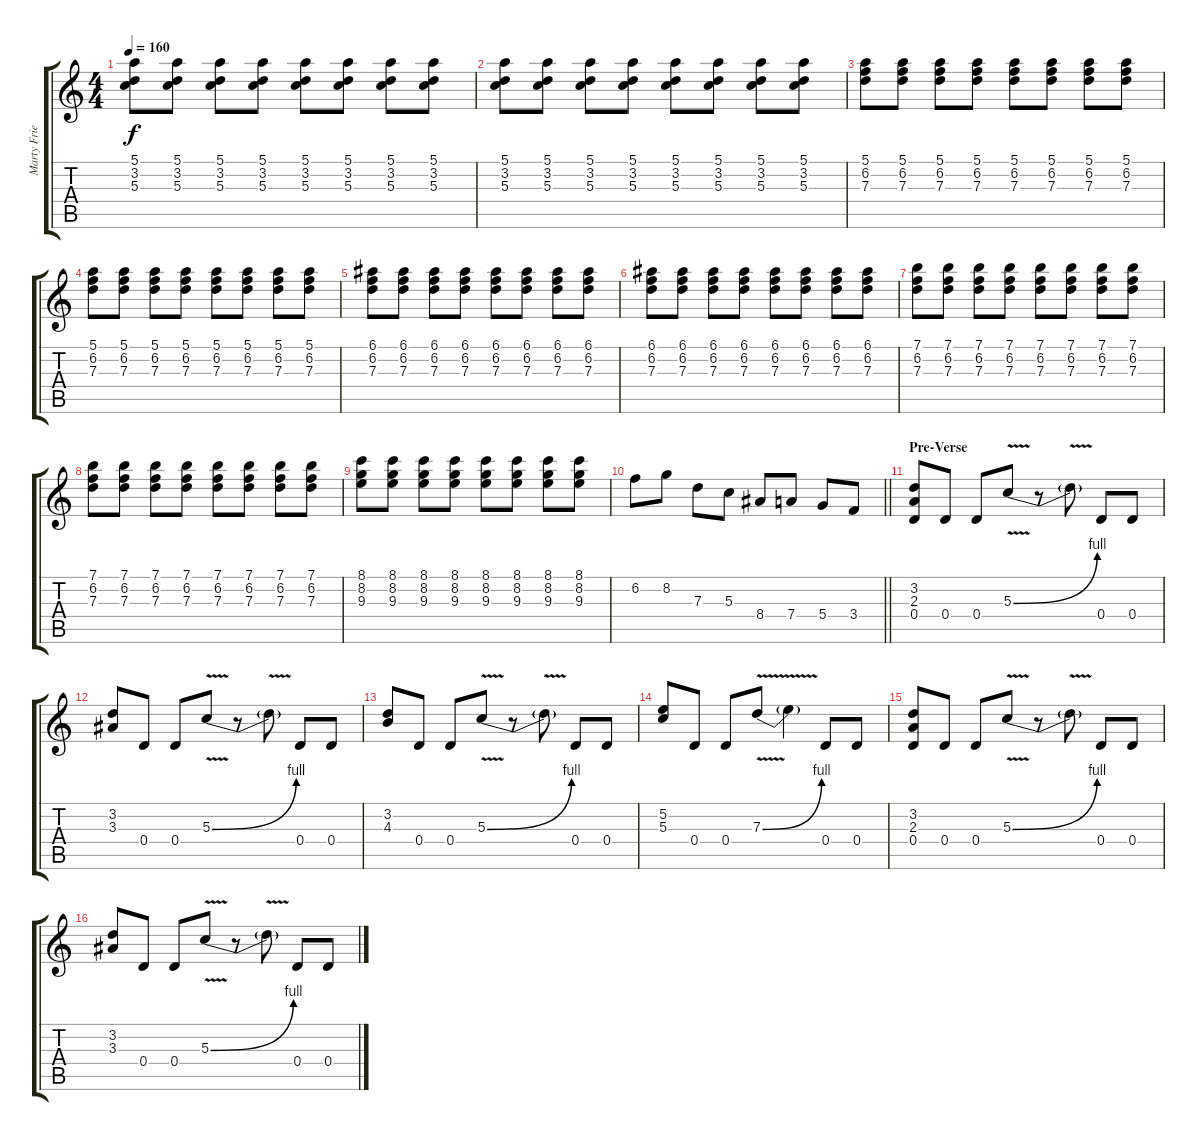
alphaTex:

\track ("Marty Friedman" "Marty Frie") {instrument distortionguitar}
\staff {score tabs}
\tuning (E4 B3 G3 D3 A2 E2) {hide}
\ts (4 4)
\tempo 160
\clef g2
\ks c
(5.1 3.2 5.3).8{dy f} (5.1 3.2 5.3).8 (5.1 3.2 5.3).8 (5.1 3.2 5.3).8 (5.1 3.2 5.3).8 (5.1 3.2 5.3).8 (5.1 3.2 5.3).8 (5.1 3.2 5.3).8 |
(5.1 3.2 5.3).8 (5.1 3.2 5.3).8 (5.1 3.2 5.3).8 (5.1 3.2 5.3).8 (5.1 3.2 5.3).8 (5.1 3.2 5.3).8 (5.1 3.2 5.3).8 (5.1 3.2 5.3).8 |
(5.1 6.2 7.3).8 (5.1 6.2 7.3).8 (5.1 6.2 7.3).8 (5.1 6.2 7.3).8 (5.1 6.2 7.3).8 (5.1 6.2 7.3).8 (5.1 6.2 7.3).8 (5.1 6.2 7.3).8 |
(5.1 6.2 7.3).8 (5.1 6.2 7.3).8 (5.1 6.2 7.3).8 (5.1 6.2 7.3).8 (5.1 6.2 7.3).8 (5.1 6.2 7.3).8 (5.1 6.2 7.3).8 (5.1 6.2 7.3).8 |
(6.1 6.2 7.3).8 (6.1 6.2 7.3).8 (6.1 6.2 7.3).8 (6.1 6.2 7.3).8 (6.1 6.2 7.3).8 (6.1 6.2 7.3).8 (6.1 6.2 7.3).8 (6.1 6.2 7.3).8 |
(6.1 6.2 7.3).8 (6.1 6.2 7.3).8 (6.1 6.2 7.3).8 (6.1 6.2 7.3).8 (6.1 6.2 7.3).8 (6.1 6.2 7.3).8 (6.1 6.2 7.3).8 (6.1 6.2 7.3).8 |
(7.1 6.2 7.3).8 (7.1 6.2 7.3).8 (7.1 6.2 7.3).8 (7.1 6.2 7.3).8 (7.1 6.2 7.3).8 (7.1 6.2 7.3).8 (7.1 6.2 7.3).8 (7.1 6.2 7.3).8 |
(7.1 6.2 7.3).8 (7.1 6.2 7.3).8 (7.1 6.2 7.3).8 (7.1 6.2 7.3).8 (7.1 6.2 7.3).8 (7.1 6.2 7.3).8 (7.1 6.2 7.3).8 (7.1 6.2 7.3).8 |
(8.1 8.2 9.3).8 (8.1 8.2 9.3).8 (8.1 8.2 9.3).8 (8.1 8.2 9.3).8 (8.1 8.2 9.3).8 (8.1 8.2 9.3).8 (8.1 8.2 9.3).8 (8.1 8.2 9.3).8 |
\barLineRight lightlight
6.2.8 8.2.8 7.3.8 5.3.8 8.4.8 7.4.8 5.4.8 3.4.8 |
\section ("" "Pre-Verse")
(3.2 2.3 0.4).8 0.4.8 0.4.8 5.3{be (bend 0 0 60 4) v}.8 r.8 5.3{t}.8 0.4.8 0.4.8 |
(3.2 3.3).8 0.4.8 0.4.8 5.3{be (bend 0 0 60 4) v}.8 r.8 5.3{t}.8 0.4.8 0.4.8 |
(3.2 4.3).8 0.4.8 0.4.8 5.3{be (bend 0 0 60 4) v}.8 r.8 5.3{t}.8 0.4.8 0.4.8 |
(5.2 5.3).8 0.4.8 0.4.8 7.3{be (bend 0 0 60 4) v}.8 7.3{t}.4 0.4.8 0.4.8 |
(3.2 2.3 0.4).8 0.4.8 0.4.8 5.3{be (bend 0 0 60 4) v}.8 r.8 5.3{t}.8 0.4.8 0.4.8 |
(3.2 3.3).8 0.4.8 0.4.8 5.3{be (bend 0 0 60 4) v}.8 r.8 5.3{t}.8 0.4.8 0.4.8
